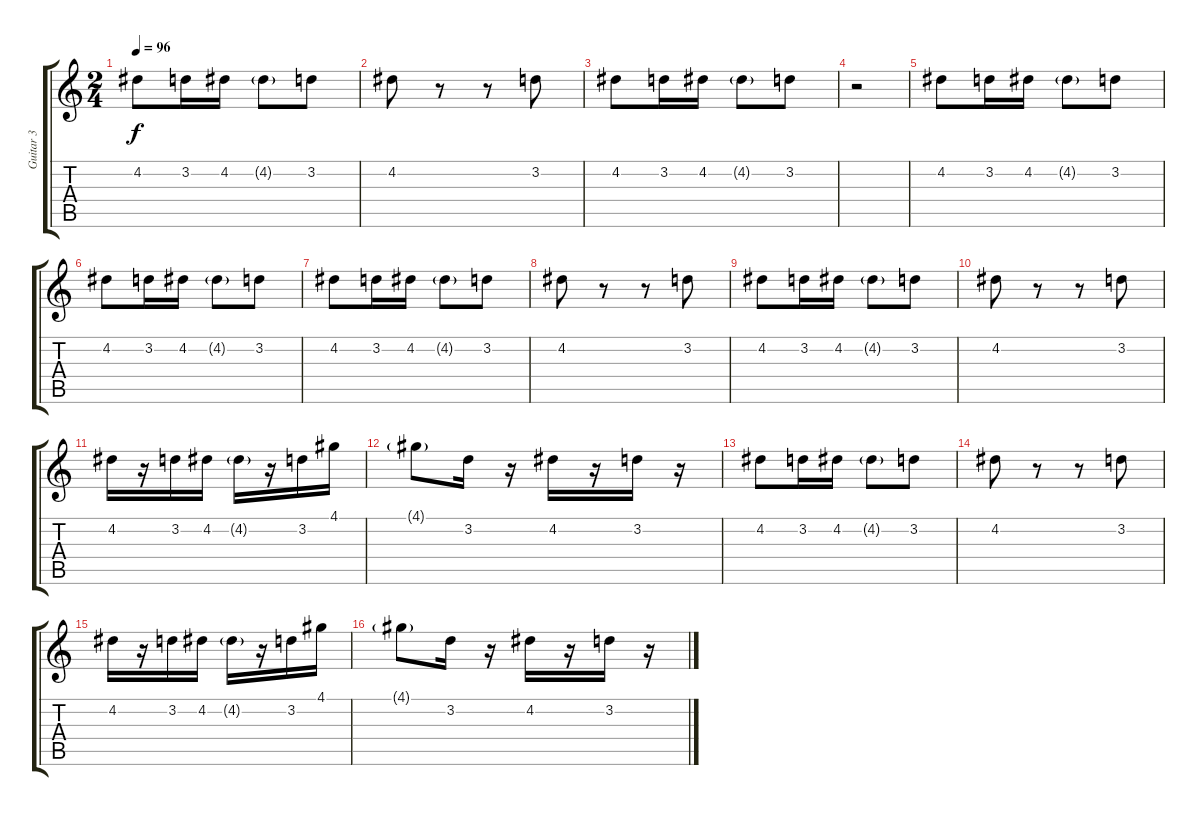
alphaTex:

\track ("Guitar 3" "Guitar 3") {instrument electricguitarclean}
\staff {score tabs}
\tuning (E4 B3 G3 D3 A2 E2) {hide}
\ts (2 4)
\tempo 96
\clef g2
\ks c
4.2.8{dy f} 3.2.16 4.2.16 4.2{g}.8 3.2.8 |
4.2.8 r.8 r.8 3.2.8 |
4.2.8 3.2.16 4.2.16 4.2{g}.8 3.2.8 |
r.2 |
4.2.8 3.2.16 4.2.16 4.2{g}.8 3.2.8 |
4.2.8 3.2.16 4.2.16 4.2{g}.8 3.2.8 |
4.2.8 3.2.16 4.2.16 4.2{g}.8 3.2.8 |
4.2.8 r.8 r.8 3.2.8 |
4.2.8 3.2.16 4.2.16 4.2{g}.8 3.2.8 |
4.2.8 r.8 r.8 3.2.8 |
4.2.16 r.16 3.2.16 4.2.16 4.2{g}.16 r.16 3.2.16 4.1.16 |
4.1{g}.8 3.2.16 r.16 4.2.16 r.16 3.2.16 r.16 |
4.2.8 3.2.16 4.2.16 4.2{g}.8 3.2.8 |
4.2.8 r.8 r.8 3.2.8 |
4.2.16 r.16 3.2.16 4.2.16 4.2{g}.16 r.16 3.2.16 4.1.16 |
4.1{g}.8 3.2.16 r.16 4.2.16 r.16 3.2.16 r.16
